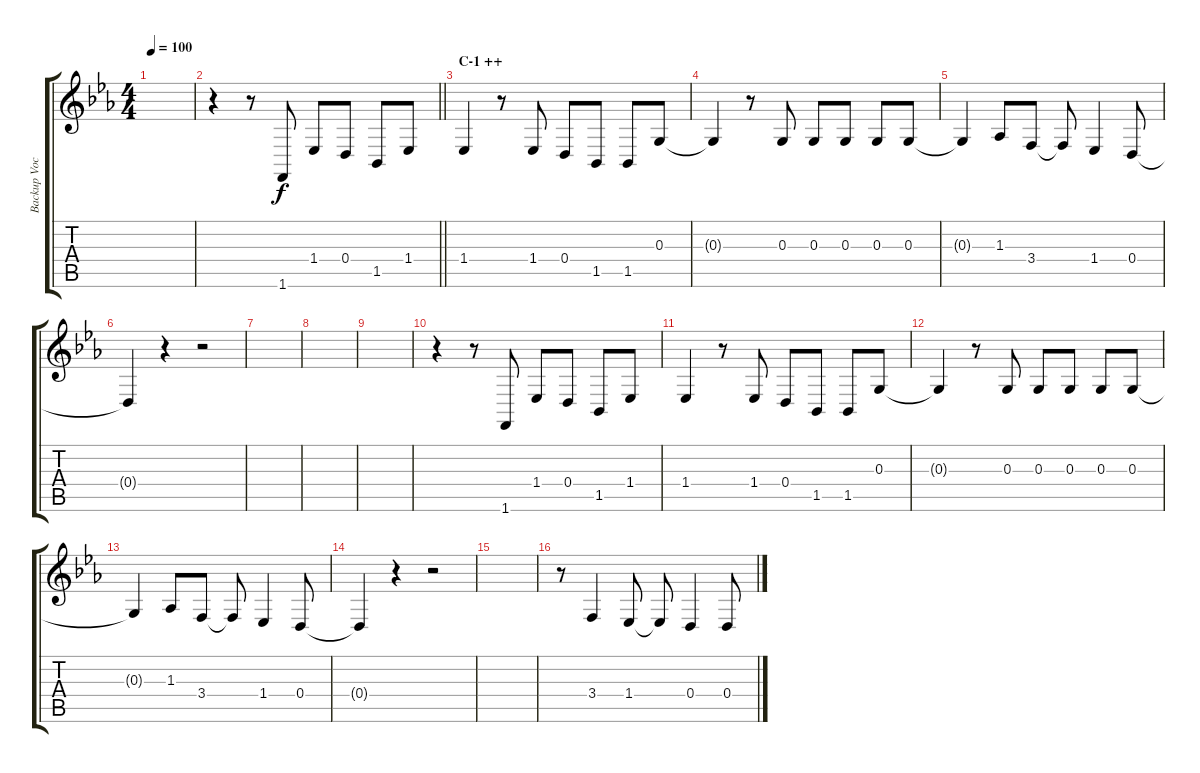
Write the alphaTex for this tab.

\track ("Backup Vocals" "Backup Voc") {instrument altosax}
\staff {score tabs}
\tuning (E4 B3 G3 D3 A2 E2) {hide}
\ts (4 4)
\tempo 100
\clef g2
\ks eb
|
\barLineRight lightlight
r.4 r.8 1.6.8 1.4.8 0.4.8 1.5.8 1.4.8 |
\section ("" "C-1 ++")
1.4.4 r.8 1.4.8 0.4.8 1.5.8 1.5.8 0.3.8 |
0.3{t}.4 r.8 0.3.8 0.3.8 0.3.8 0.3.8 0.3.8 |
0.3{t}.4 1.3.8 3.4.8 3.4{t}.8 1.4.4 0.4.8 |
0.4{t}.4 r.4 r.2 |
|
|
|
r.4 r.8 1.6.8 1.4.8 0.4.8 1.5.8 1.4.8 |
1.4.4 r.8 1.4.8 0.4.8 1.5.8 1.5.8 0.3.8 |
0.3{t}.4 r.8 0.3.8 0.3.8 0.3.8 0.3.8 0.3.8 |
0.3{t}.4 1.3.8 3.4.8 3.4{t}.8 1.4.4 0.4.8 |
0.4{t}.4 r.4 r.2 |
|
r.8 3.4.4 1.4.8 1.4{t}.8 0.4.4 0.4.8
